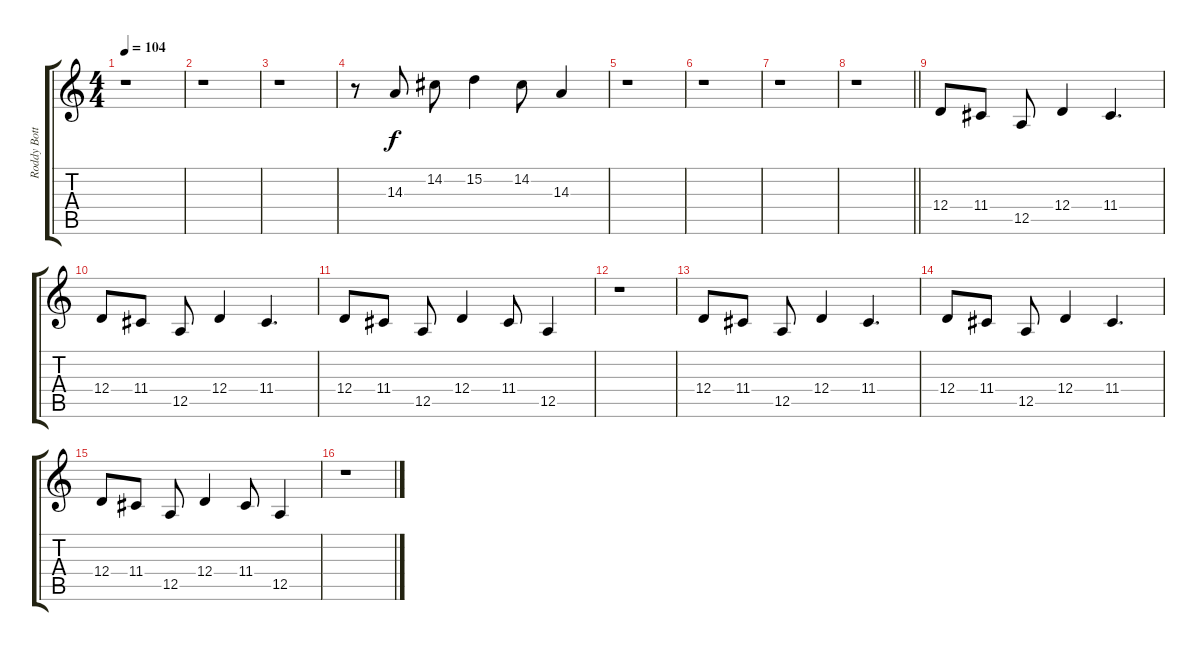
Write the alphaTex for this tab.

\track ("Roddy Bottum - Piano" "Roddy Bott") {instrument brightacousticpiano}
\staff {score tabs}
\tuning (E4 B3 G3 D3 A2 E2) {hide}
\ts (4 4)
\tempo 104
\clef g2
\ks c
r.1{dy f} |
r.1 |
r.1 |
r.8{volume 5} 14.3.8{volume 16} 14.2.8 15.2.4 14.2.8 14.3.4 |
r.1 |
r.1 |
r.1 |
\barLineRight lightlight
r.1 |
12.4.8{volume 8} 11.4.8 12.5.8 12.4.4 11.4.4{d} |
12.4.8 11.4.8 12.5.8 12.4.4 11.4.4{d} |
12.4.8 11.4.8 12.5.8 12.4.4 11.4.8 12.5.4 |
r.1 |
12.4.8{volume 10} 11.4.8 12.5.8 12.4.4 11.4.4{d} |
12.4.8 11.4.8 12.5.8 12.4.4 11.4.4{d} |
12.4.8 11.4.8 12.5.8 12.4.4 11.4.8 12.5.4 |
r.1
